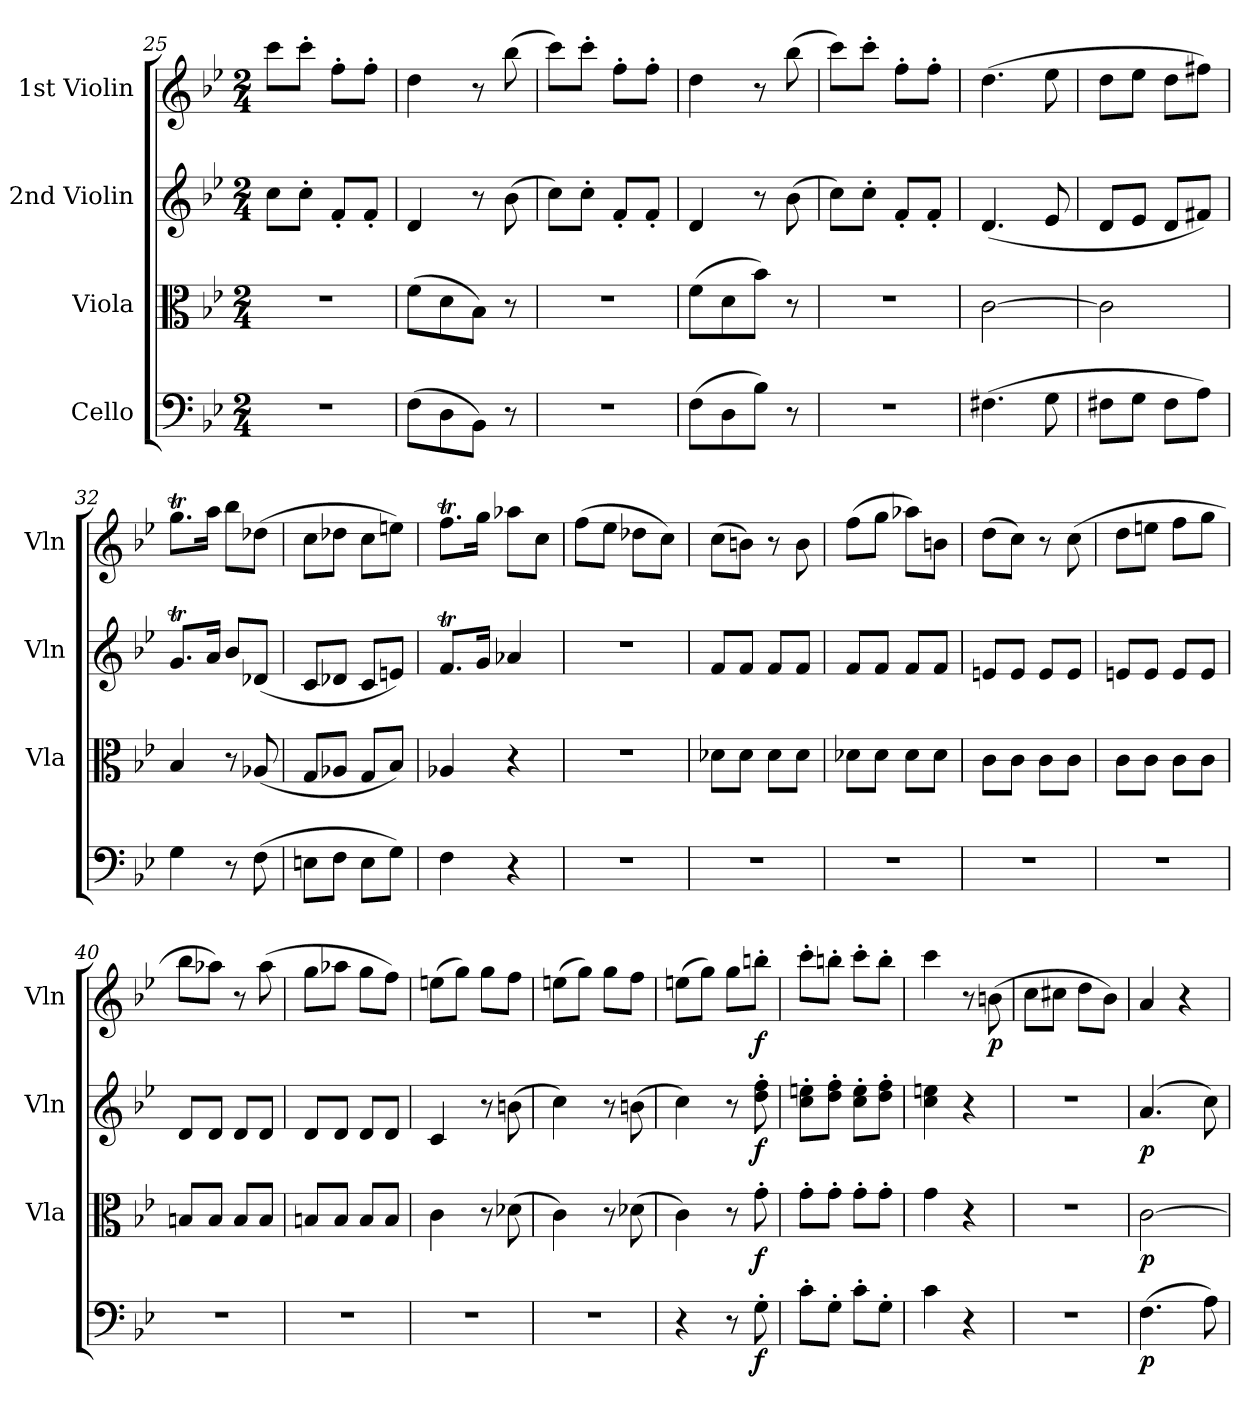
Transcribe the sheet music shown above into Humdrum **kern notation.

**kern	**dynam	**kern	**dynam	**kern	**dynam	**kern	**dynam
*part4	*part4	*part3	*part3	*part2	*part2	*part1	*part1
*staff4	*staff4	*staff3	*staff3	*staff2	*staff2	*staff1	*staff1
*I"Cello	*	*I"Viola	*	*I"2nd Violin	*	*I"1st Violin	*
*	*	*I'Vla	*	*I'Vln	*	*I'Vln	*
*clefF4	*	*clefC3	*	*clefG2	*	*clefG2	*
*k[b-e-]	*	*k[b-e-]	*	*k[b-e-]	*	*k[b-e-]	*
*B-:	*	*B-:	*	*B-:	*	*B-:	*
*M2/4	*	*M2/4	*	*M2/4	*	*M2/4	*
=25	=25	=25	=25	=25	=25	=25	=25
2r	.	2r	.	8cc\L	.	8ccc\L	.
.	.	.	.	8cc'>\J	.	8ccc'>\J	.
.	.	.	.	8f'</L	.	8ff'>\L	.
.	.	.	.	8f'</J	.	8ff'>\J	.
=26	=26	=26	=26	=26	=26	=26	=26
(8F\L	.	(8f\L	.	4d/	.	4dd\	.
8D\	.	8d\	.	.	.	.	.
8BB-\J)	.	8B-\J)	.	8r	.	8r	.
8r	.	8r	.	(8b-\	.	(8bb-\	.
=27	=27	=27	=27	=27	=27	=27	=27
2r	.	2r	.	8cc\L)	.	8ccc\L)	.
.	.	.	.	8cc'>\J	.	8ccc'>\J	.
.	.	.	.	8f'</L	.	8ff'>\L	.
.	.	.	.	8f'</J	.	8ff'>\J	.
=28	=28	=28	=28	=28	=28	=28	=28
(8F\L	.	(8f\L	.	4d/	.	4dd\	.
8D\	.	8d\	.	.	.	.	.
8B-\J)	.	8b-\J)	.	8r	.	8r	.
8r	.	8r	.	(8b-\	.	(8bb-\	.
=29	=29	=29	=29	=29	=29	=29	=29
2r	.	2r	.	8cc\L)	.	8ccc\L)	.
.	.	.	.	8cc'>\J	.	8ccc'>\J	.
.	.	.	.	8f'</L	.	8ff'>\L	.
.	.	.	.	8f'</J	.	8ff'>\J	.
=30	=30	=30	=30	=30	=30	=30	=30
(4.F#X\	.	[2c\	.	(4.d/	.	(4.dd\	.
8G\	.	.	.	8e-/	.	8ee-\	.
=31	=31	=31	=31	=31	=31	=31	=31
8F#X\L	.	2c\]	.	8d/L	.	8dd\L	.
8G\J	.	.	.	8e-/J	.	8ee-\J	.
8F#\L	.	.	.	8d/L	.	8dd\L	.
8A\J)	.	.	.	8f#X/J)	.	8ff#X\J)	.
=32	=32	=32	=32	=32	=32	=32	=32
4G\	.	4B-/	.	8.gT/L	.	8.ggT\L	.
.	.	.	.	16a/Jk	.	16aa\Jk	.
8r	.	8r	.	8b-/L	.	8bb-\L	.
(8F\	.	(8A-X/	.	(8d-X/J	.	(8dd-X\J	.
=33	=33	=33	=33	=33	=33	=33	=33
8En\L	.	8G/L	.	8c/L	.	8cc\L	.
8F\J	.	8A-X/J	.	8d-X/J	.	8dd-X\J	.
8E\L	.	8G/L	.	8c/L	.	8cc\L	.
8G\J)	.	8B-/J)	.	8en/J)	.	8een\J)	.
=34	=34	=34	=34	=34	=34	=34	=34
4F\	.	4A-X/	.	8.fT/L	.	8.ffT\L	.
.	.	.	.	16g/Jk	.	16gg\Jk	.
4r	.	4r	.	4a-X/	.	8aa-X\L	.
.	.	.	.	.	.	8cc\J	.
=35	=35	=35	=35	=35	=35	=35	=35
2r	.	2r	.	2r	.	(8ff\L	.
.	.	.	.	.	.	8ee-\J	.
.	.	.	.	.	.	8dd-X\L	.
.	.	.	.	.	.	8cc\J)	.
=36	=36	=36	=36	=36	=36	=36	=36
2r	.	8d-X\L	.	8f/L	.	(8cc\L	.
.	.	8d-\J	.	8f/J	.	8bn\J)	.
.	.	8d-\L	.	8f/L	.	8r	.
.	.	8d-\J	.	8f/J	.	8b\	.
=37	=37	=37	=37	=37	=37	=37	=37
2r	.	8d-X\L	.	8f/L	.	(8ff\L	.
.	.	8d-\J	.	8f/J	.	8gg\J	.
.	.	8d-\L	.	8f/L	.	8aa-X\L)	.
.	.	8d-\J	.	8f/J	.	8bn\J	.
=38	=38	=38	=38	=38	=38	=38	=38
2r	.	8c\L	.	8en/L	.	(8dd\L	.
.	.	8c\J	.	8e/J	.	8cc\J)	.
.	.	8c\L	.	8e/L	.	8r	.
.	.	8c\J	.	8e/J	.	(8cc\	.
=39	=39	=39	=39	=39	=39	=39	=39
2r	.	8c\L	.	8en/L	.	8dd\L	.
.	.	8c\J	.	8e/J	.	8een\J	.
.	.	8c\L	.	8e/L	.	8ff\L	.
.	.	8c\J	.	8e/J	.	8gg\J	.
=40	=40	=40	=40	=40	=40	=40	=40
2r	.	8Bn/L	.	8d/L	.	8bb-\L	.
.	.	8B/J	.	8d/J	.	8aa-X\J)	.
.	.	8B/L	.	8d/L	.	8r	.
.	.	8B/J	.	8d/J	.	(8aa-\	.
=41	=41	=41	=41	=41	=41	=41	=41
2r	.	8Bn/L	.	8d/L	.	8gg\L	.
.	.	8B/J	.	8d/J	.	8aa-X\J	.
.	.	8B/L	.	8d/L	.	8gg\L	.
.	.	8B/J	.	8d/J	.	8ff\J)	.
=42	=42	=42	=42	=42	=42	=42	=42
2r	.	4c\	.	4c/	.	(8een\L	.
.	.	.	.	.	.	8gg\J)	.
.	.	8r	.	8r	.	8gg\L	.
.	.	(8d-X\	.	(8bn\	.	8ff\J	.
=43	=43	=43	=43	=43	=43	=43	=43
2r	.	4c\)	.	4cc\)	.	(8een\L	.
.	.	.	.	.	.	8gg\J)	.
.	.	8r	.	8r	.	8gg\L	.
.	.	(8d-X\	.	(8bn\	.	8ff\J	.
=44	=44	=44	=44	=44	=44	=44	=44
4r	.	4c\)	.	4cc\)	.	(8een\L	.
.	.	.	.	.	.	8gg\J)	.
8r	.	8r	.	8r	.	8gg\L	.
!	!LO:DY:b	!	!LO:DY:b	!	!LO:DY:b	!	!LO:DY:b
8G'>\	f	8g'>\	f	8dd\'> 8ff\'>	f	8bbn'>\J	f
=45	=45	=45	=45	=45	=45	=45	=45
8c'>\L	.	8g'>\L	.	8cc\'> 8een\'>L	.	8ccc'>\L	.
8G'>\J	.	8g'>\J	.	8dd\'> 8ff\'>J	.	8bbn'>\J	.
8c'>\L	.	8g'>\L	.	8cc\'> 8ee\'>L	.	8ccc'>\L	.
8G'>\J	.	8g'>\J	.	8dd\'> 8ff\'>J	.	8bb'>\J	.
=46	=46	=46	=46	=46	=46	=46	=46
4c\	.	4g\	.	4cc\ 4een\	.	4ccc\	.
4r	.	4r	.	4r	.	8r	.
!	!	!	!	!	!	!	!LO:DY:b
.	.	.	.	.	.	(8bn\	p
=47	=47	=47	=47	=47	=47	=47	=47
2r	.	2r	.	2r	.	8cc\L	.
.	.	.	.	.	.	8cc#X\J	.
.	.	.	.	.	.	8dd\L	.
.	.	.	.	.	.	8b-\J)	.
=48	=48	=48	=48	=48	=48	=48	=48
!	!LO:DY:b	!	!LO:DY:b	!	!LO:DY:b	!	!
(4.F\	p	[2c\	p	(4.a/	p	4a/	.
.	.	.	.	.	.	4r	.
8A\)	.	.	.	8cc\)	.	.	.
=	=	=	=	=	=	=	=
*-	*-	*-	*-	*-	*-	*-	*-
